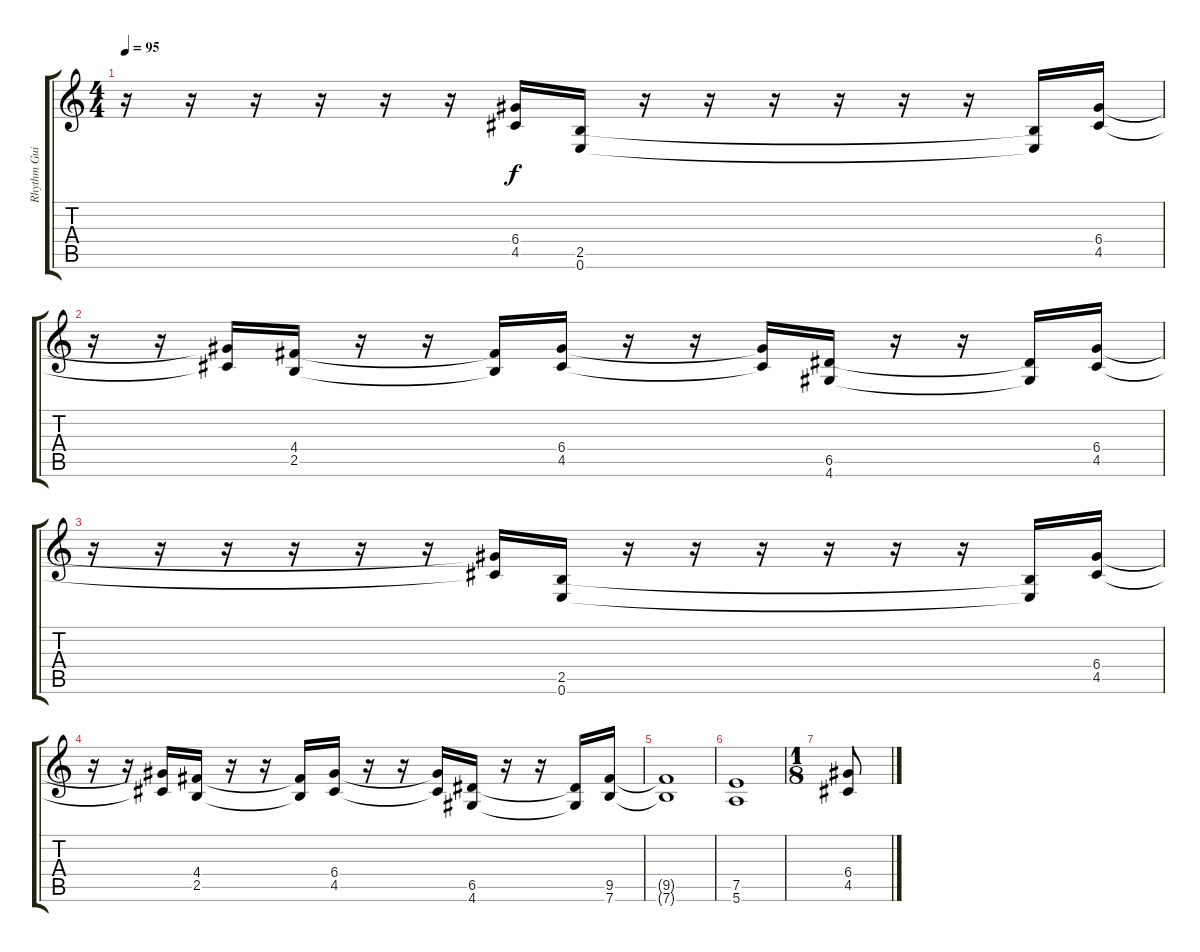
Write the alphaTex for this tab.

\track ("Rhythm Guitar" "Rhythm Gui") {instrument distortionguitar}
\staff {score tabs}
\tuning (E4 B3 G3 D3 A2 E2) {hide}
\ts (4 4)
\tempo 95
\clef g2
\ks c
r.16{dy f} r.16 r.16 r.16 r.16 r.16 (6.4{t} 4.5{t}).16 (2.5 0.6).16 r.16 r.16 r.16 r.16 r.16 r.16 (2.5{t} 0.6{t}).16 (6.4 4.5).16 |
r.16 r.16 (6.4{t} 4.5{t}).16 (4.4 2.5).16 r.16 r.16 (4.4{t} 2.5{t}).16 (6.4 4.5).16 r.16 r.16 (6.4{t} 4.5{t}).16 (6.5 4.6).16 r.16 r.16 (6.5{t} 4.6{t}).16 (6.4 4.5).16 |
r.16 r.16 r.16 r.16 r.16 r.16 (6.4{t} 4.5{t}).16 (2.5 0.6).16 r.16 r.16 r.16 r.16 r.16 r.16 (2.5{t} 0.6{t}).16 (6.4 4.5).16 |
r.16 r.16 (6.4{t} 4.5{t}).16 (4.4 2.5).16 r.16 r.16 (4.4{t} 2.5{t}).16 (6.4 4.5).16 r.16 r.16 (6.4{t} 4.5{t}).16 (6.5 4.6).16 r.16 r.16 (6.5{t} 4.6{t}).16 (9.5 7.6).16 |
(9.5{t} 7.6{t}).1 |
(7.5 5.6).1 |
\ts (1 8)
(6.4 4.5).8
